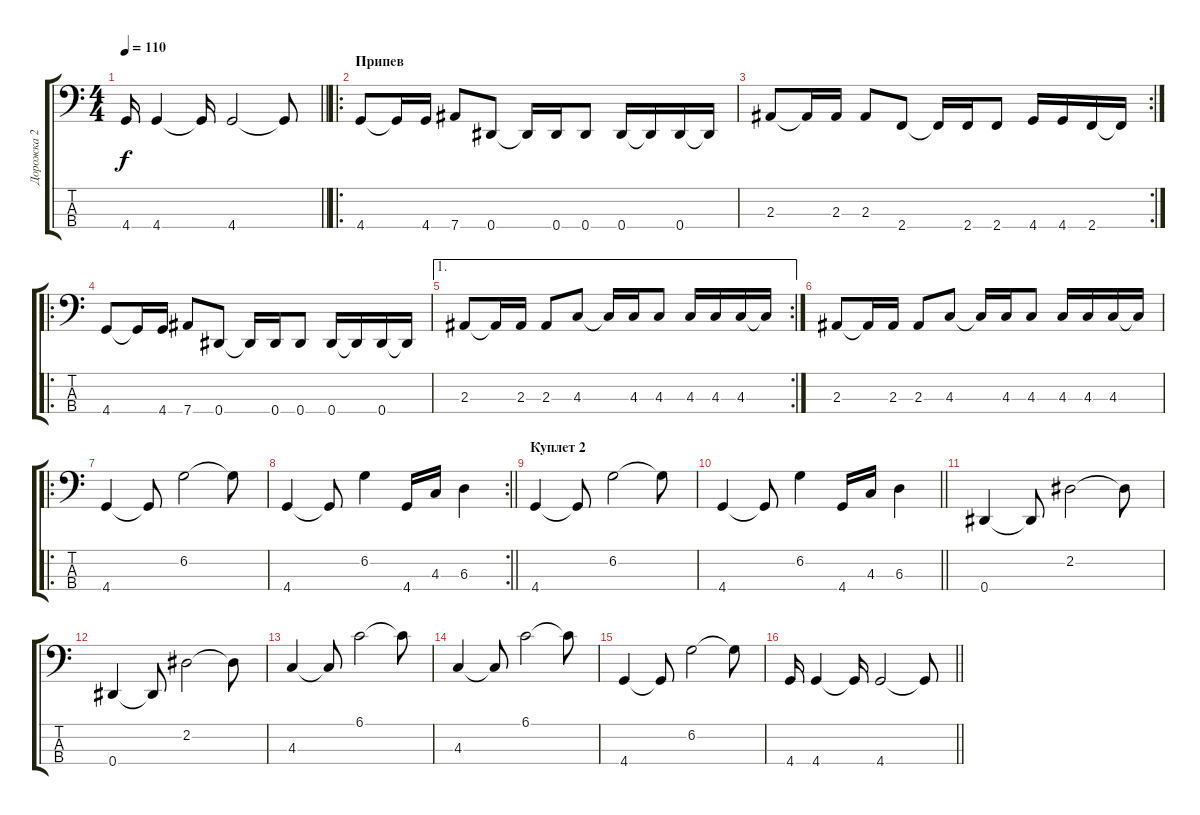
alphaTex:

\track ("Дорожка 2" "Дорожка 2") {instrument electricbassfinger}
\staff {score tabs}
\tuning (Gb2 Db2 Ab1 Eb1) {hide}
\ts (4 4)
\tempo 110
\clef f4
\barLineRight lightlight
\ks c
4.4.16{dy f} 4.4.4 4.4{t}.16 4.4.2 4.4{t}.8 |
\ro
\section ("" "Припев")
4.4.8 4.4{t}.16 4.4.16 7.4.8 0.4.8 0.4{t}.16 0.4.16 0.4.8 0.4.16 0.4{t}.16 0.4.16 0.4{t}.16 |
\rc 2
2.3.8 2.3{t}.16 2.3.16 2.3.8 2.4.8 2.4{t}.16 2.4.16 2.4.8 4.4.16 4.4.16 2.4.16 2.4{t}.16 |
\ro
4.4.8 4.4{t}.16 4.4.16 7.4.8 0.4.8 0.4{t}.16 0.4.16 0.4.8 0.4.16 0.4{t}.16 0.4.16 0.4{t}.16 |
\ae 1
\rc 2
2.3.8 2.3{t}.16 2.3.16 2.3.8 4.3.8 4.3{t}.16 4.3.16 4.3.8 4.3.16 4.3.16 4.3.16 4.3{t}.16 |
2.3.8 2.3{t}.16 2.3.16 2.3.8 4.3.8 4.3{t}.16 4.3.16 4.3.8 4.3.16 4.3.16 4.3.16 4.3{t}.16 |
\ro
4.4.4 4.4{t}.8 6.2.2 6.2{t}.8 |
\rc 2
\barLineRight lightlight
4.4.4 4.4{t}.8 6.2.4 4.4.16 4.3.16 6.3.4 |
\section ("" "Куплет 2")
4.4.4 4.4{t}.8 6.2.2 6.2{t}.8 |
\barLineRight lightlight
4.4.4 4.4{t}.8 6.2.4 4.4.16 4.3.16 6.3.4 |
0.4.4 0.4{t}.8 2.2.2 2.2{t}.8 |
0.4.4 0.4{t}.8 2.2.2 2.2{t}.8 |
4.3.4 4.3{t}.8 6.1.2 6.1{t}.8 |
4.3.4 4.3{t}.8 6.1.2 6.1{t}.8 |
4.4.4 4.4{t}.8 6.2.2 6.2{t}.8 |
\barLineRight lightlight
4.4.16 4.4.4 4.4{t}.16 4.4.2 4.4{t}.8
